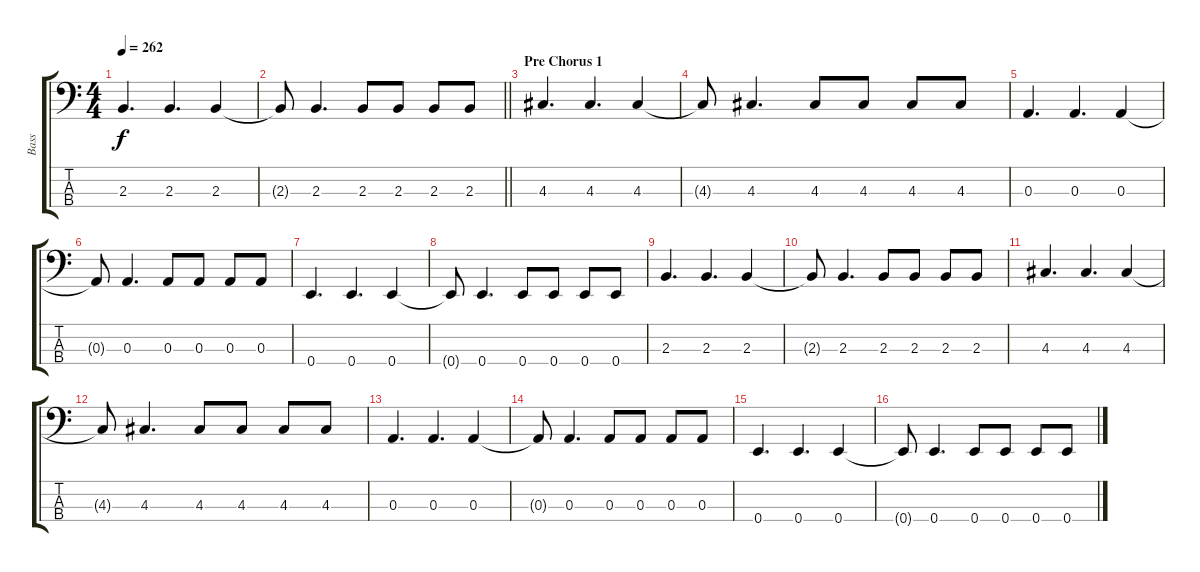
\track ("Bass" "Bass") {instrument electricbassfinger}
\staff {score tabs}
\tuning (G2 D2 A1 E1) {hide}
\ts (4 4)
\tempo 262
\clef f4
\ks c
2.3.4{d dy f} 2.3.4{d} 2.3.4 |
\barLineRight lightlight
2.3{t}.8 2.3.4{d} 2.3.8 2.3.8 2.3.8 2.3.8 |
\section ("" "Pre Chorus 1")
4.3.4{d} 4.3.4{d} 4.3.4 |
4.3{t}.8 4.3.4{d} 4.3.8 4.3.8 4.3.8 4.3.8 |
0.3.4{d} 0.3.4{d} 0.3.4 |
0.3{t}.8 0.3.4{d} 0.3.8 0.3.8 0.3.8 0.3.8 |
0.4.4{d} 0.4.4{d} 0.4.4 |
0.4{t}.8 0.4.4{d} 0.4.8 0.4.8 0.4.8 0.4.8 |
2.3.4{d} 2.3.4{d} 2.3.4 |
2.3{t}.8 2.3.4{d} 2.3.8 2.3.8 2.3.8 2.3.8 |
4.3.4{d} 4.3.4{d} 4.3.4 |
4.3{t}.8 4.3.4{d} 4.3.8 4.3.8 4.3.8 4.3.8 |
0.3.4{d} 0.3.4{d} 0.3.4 |
0.3{t}.8 0.3.4{d} 0.3.8 0.3.8 0.3.8 0.3.8 |
0.4.4{d} 0.4.4{d} 0.4.4 |
0.4{t}.8 0.4.4{d} 0.4.8 0.4.8 0.4.8 0.4.8
